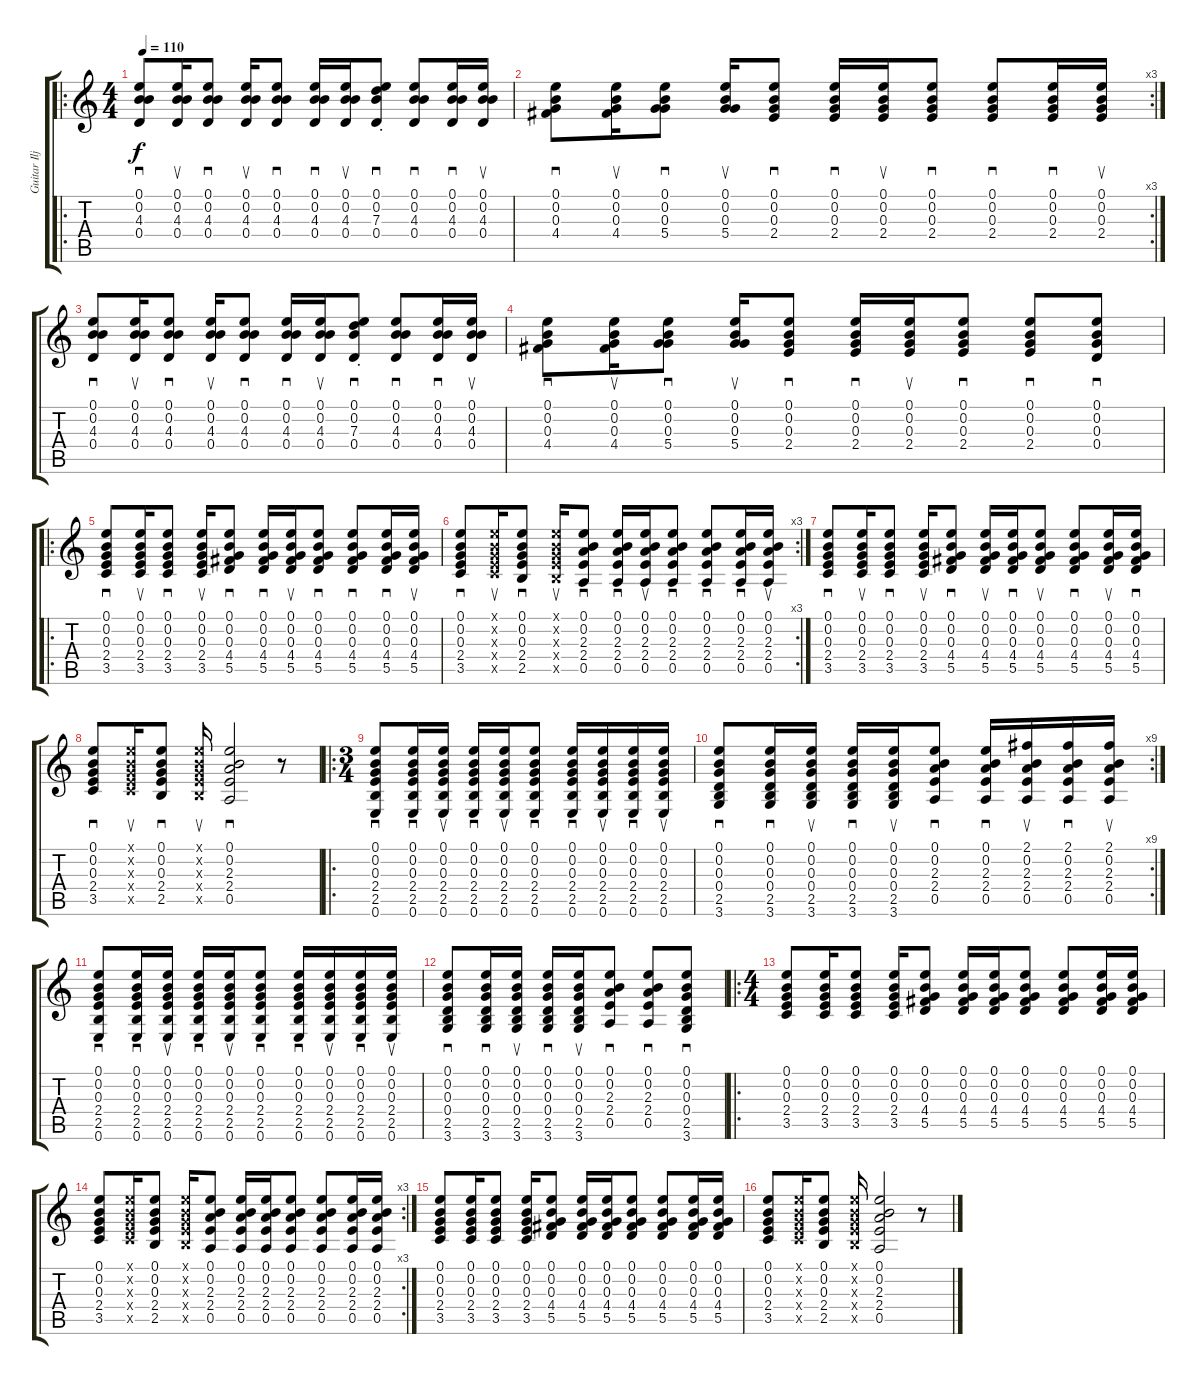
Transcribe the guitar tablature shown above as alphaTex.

\track ("Guitar Ilja" "Guitar Ilj") {instrument acousticguitarnylon}
\staff {score tabs}
\tuning (E4 B3 G3 D3 A2 E2) {hide}
\ro
\ts (4 4)
\tempo 110
\clef g2
\ks c
(0.1 0.2 4.3 0.4).8{sd dy f instrument acousticguitarnylon} (0.1 0.2 4.3 0.4).16{su} (0.1 0.2 4.3 0.4).8{sd} (0.1 0.2 4.3 0.4).16{su} (0.1 0.2 4.3 0.4).8{sd} (0.1 0.2 4.3 0.4).16{sd} (0.1 0.2 4.3 0.4).16{su} (0.1{st} 0.2{st} 7.3{st} 0.4{st}).8{sd} (0.1 0.2 4.3 0.4).8{sd} (0.1 0.2 4.3 0.4).16{sd} (0.1 0.2 4.3 0.4).16{su} |
\rc 3
(0.1 0.2 0.3 4.4).8{sd} (0.1 0.2 0.3 4.4).16{su} (0.1 0.2 0.3 5.4).8{sd} (0.1 0.2 0.3 5.4).16{su} (0.1 0.2 0.3 2.4).8{sd} (0.1 0.2 0.3 2.4).16{sd} (0.1 0.2 0.3 2.4).16{su} (0.1 0.2 0.3 2.4).8{sd} (0.1 0.2 0.3 2.4).8{sd} (0.1 0.2 0.3 2.4).16{sd} (0.1 0.2 0.3 2.4).16{su} |
(0.1 0.2 4.3 0.4).8{sd} (0.1 0.2 4.3 0.4).16{su} (0.1 0.2 4.3 0.4).8{sd} (0.1 0.2 4.3 0.4).16{su} (0.1 0.2 4.3 0.4).8{sd} (0.1 0.2 4.3 0.4).16{sd} (0.1 0.2 4.3 0.4).16{su} (0.1{st} 0.2{st} 7.3{st} 0.4{st}).8{sd} (0.1 0.2 4.3 0.4).8{sd} (0.1 0.2 4.3 0.4).16{sd} (0.1 0.2 4.3 0.4).16{su} |
(0.1 0.2 0.3 4.4).8{sd} (0.1 0.2 0.3 4.4).16{su} (0.1 0.2 0.3 5.4).8{sd} (0.1 0.2 0.3 5.4).16{su} (0.1 0.2 0.3 2.4).8{sd} (0.1 0.2 0.3 2.4).16{sd} (0.1 0.2 0.3 2.4).16{su} (0.1 0.2 0.3 2.4).8{sd} (0.1 0.2 0.3 2.4).8{sd} (0.1 0.2 0.3 0.4).8{sd} |
\ro
(0.1 0.2 0.3 2.4 3.5).8{sd} (0.1 0.2 0.3 2.4 3.5).16{su} (0.1 0.2 0.3 2.4 3.5).8{sd} (0.1 0.2 0.3 2.4 3.5).16{su} (0.1 0.2 0.3 4.4 5.5).8{sd} (0.1 0.2 0.3 4.4 5.5).16{sd} (0.1 0.2 0.3 4.4 5.5).16{su} (0.1 0.2 0.3 4.4 5.5).8{sd} (0.1 0.2 0.3 4.4 5.5).8{sd} (0.1 0.2 0.3 4.4 5.5).16{sd} (0.1 0.2 0.3 4.4 5.5).16{su} |
\rc 3
(0.1 0.2 0.3 2.4 3.5).8{sd} (0.1{x} 0.2{x} 0.3{x} 2.4{x} 3.5{x}).16{su} (0.1 0.2 0.3 2.4 2.5).8{sd} (0.1{x} 0.2{x} 0.3{x} 2.4{x} 2.5{x}).16{su} (0.1 0.2 2.3 2.4 0.5).8{sd} (0.1 0.2 2.3 2.4 0.5).16{sd} (0.1 0.2 2.3 2.4 0.5).16{su} (0.1 0.2 2.3 2.4 0.5).8{sd} (0.1 0.2 2.3 2.4 0.5).8{sd} (0.1 0.2 2.3 2.4 0.5).16{sd} (0.1 0.2 2.3 2.4 0.5).16{su} |
(0.1 0.2 0.3 2.4 3.5).8{sd} (0.1 0.2 0.3 2.4 3.5).16{su} (0.1 0.2 0.3 2.4 3.5).8{sd} (0.1 0.2 0.3 2.4 3.5).16{su} (0.1 0.2 0.3 4.4 5.5).8{sd} (0.1 0.2 0.3 4.4 5.5).16{su} (0.1 0.2 0.3 4.4 5.5).16{sd} (0.1 0.2 0.3 4.4 5.5).8{su} (0.1 0.2 0.3 4.4 5.5).8{sd} (0.1 0.2 0.3 4.4 5.5).16{su} (0.1 0.2 0.3 4.4 5.5).16{sd} |
(0.1 0.2 0.3 2.4 3.5).8{sd} (0.1{x} 0.2{x} 0.3{x} 2.4{x} 3.5{x}).16{su} (0.1 0.2 0.3 2.4 2.5).8{sd} (0.1{x} 0.2{x} 0.3{x} 2.4{x} 2.5{x}).16{su} (0.1 0.2 2.3 2.4 0.5).2{sd} r.8 |
\ro
\ts (3 4)
(0.1 0.2 0.3 2.4 2.5 0.6).8{sd} (0.1 0.2 0.3 2.4 2.5 0.6).16{sd} (0.1 0.2 0.3 2.4 2.5 0.6).16{su} (0.1 0.2 0.3 2.4 2.5 0.6).16{sd} (0.1 0.2 0.3 2.4 2.5 0.6).16{su} (0.1 0.2 0.3 2.4 2.5 0.6).8{sd} (0.1 0.2 0.3 2.4 2.5 0.6).16{sd} (0.1 0.2 0.3 2.4 2.5 0.6).16{su} (0.1 0.2 0.3 2.4 2.5 0.6).16{sd} (0.1 0.2 0.3 2.4 2.5 0.6).16{su} |
\rc 9
(0.1 0.2 0.3 0.4 2.5 3.6).8{sd} (0.1 0.2 0.3 0.4 2.5 3.6).16{sd} (0.1 0.2 0.3 0.4 2.5 3.6).16{su} (0.1 0.2 0.3 0.4 2.5 3.6).16{sd} (0.1 0.2 0.3 0.4 2.5 3.6).16{su} (0.1 0.2 2.3 2.4 0.5).8{sd} (0.1 0.2 2.3 2.4 0.5).16{sd} (2.1 0.2 2.3 2.4 0.5).16{su} (2.1 0.2 2.3 2.4 0.5).16{sd} (2.1 0.2 2.3 2.4 0.5).16{su} |
(0.1 0.2 0.3 2.4 2.5 0.6).8{sd} (0.1 0.2 0.3 2.4 2.5 0.6).16{sd} (0.1 0.2 0.3 2.4 2.5 0.6).16{su} (0.1 0.2 0.3 2.4 2.5 0.6).16{sd} (0.1 0.2 0.3 2.4 2.5 0.6).16{su} (0.1 0.2 0.3 2.4 2.5 0.6).8{sd} (0.1 0.2 0.3 2.4 2.5 0.6).16{sd} (0.1 0.2 0.3 2.4 2.5 0.6).16{su} (0.1 0.2 0.3 2.4 2.5 0.6).16{sd} (0.1 0.2 0.3 2.4 2.5 0.6).16{su} |
(0.1 0.2 0.3 0.4 2.5 3.6).8{sd} (0.1 0.2 0.3 0.4 2.5 3.6).16{sd} (0.1 0.2 0.3 0.4 2.5 3.6).16{su} (0.1 0.2 0.3 0.4 2.5 3.6).16{sd} (0.1 0.2 0.3 0.4 2.5 3.6).16{su} (0.1 0.2 2.3 2.4 0.5).8{sd} (0.1 0.2 2.3 2.4 0.5).8{sd} (0.1 0.2 0.3 0.4 2.5 3.6).8{sd} |
\ro
\ts (4 4)
(0.1 0.2 0.3 2.4 3.5).8 (0.1 0.2 0.3 2.4 3.5).16 (0.1 0.2 0.3 2.4 3.5).8 (0.1 0.2 0.3 2.4 3.5).16 (0.1 0.2 0.3 4.4 5.5).8 (0.1 0.2 0.3 4.4 5.5).16 (0.1 0.2 0.3 4.4 5.5).16 (0.1 0.2 0.3 4.4 5.5).8 (0.1 0.2 0.3 4.4 5.5).8 (0.1 0.2 0.3 4.4 5.5).16 (0.1 0.2 0.3 4.4 5.5).16 |
\rc 3
(0.1 0.2 0.3 2.4 3.5).8 (0.1{x} 0.2{x} 0.3{x} 2.4{x} 3.5{x}).16 (0.1 0.2 0.3 2.4 2.5).8 (0.1{x} 0.2{x} 0.3{x} 2.4{x} 2.5{x}).16 (0.1 0.2 2.3 2.4 0.5).8 (0.1 0.2 2.3 2.4 0.5).16 (0.1 0.2 2.3 2.4 0.5).16 (0.1 0.2 2.3 2.4 0.5).8 (0.1 0.2 2.3 2.4 0.5).8 (0.1 0.2 2.3 2.4 0.5).16 (0.1 0.2 2.3 2.4 0.5).16 |
(0.1 0.2 0.3 2.4 3.5).8 (0.1 0.2 0.3 2.4 3.5).16 (0.1 0.2 0.3 2.4 3.5).8 (0.1 0.2 0.3 2.4 3.5).16 (0.1 0.2 0.3 4.4 5.5).8 (0.1 0.2 0.3 4.4 5.5).16 (0.1 0.2 0.3 4.4 5.5).16 (0.1 0.2 0.3 4.4 5.5).8 (0.1 0.2 0.3 4.4 5.5).8 (0.1 0.2 0.3 4.4 5.5).16 (0.1 0.2 0.3 4.4 5.5).16 |
(0.1 0.2 0.3 2.4 3.5).8 (0.1{x} 0.2{x} 0.3{x} 2.4{x} 3.5{x}).16 (0.1 0.2 0.3 2.4 2.5).8 (0.1{x} 0.2{x} 0.3{x} 2.4{x} 2.5{x}).16 (0.1 0.2 2.3 2.4 0.5).2 r.8
